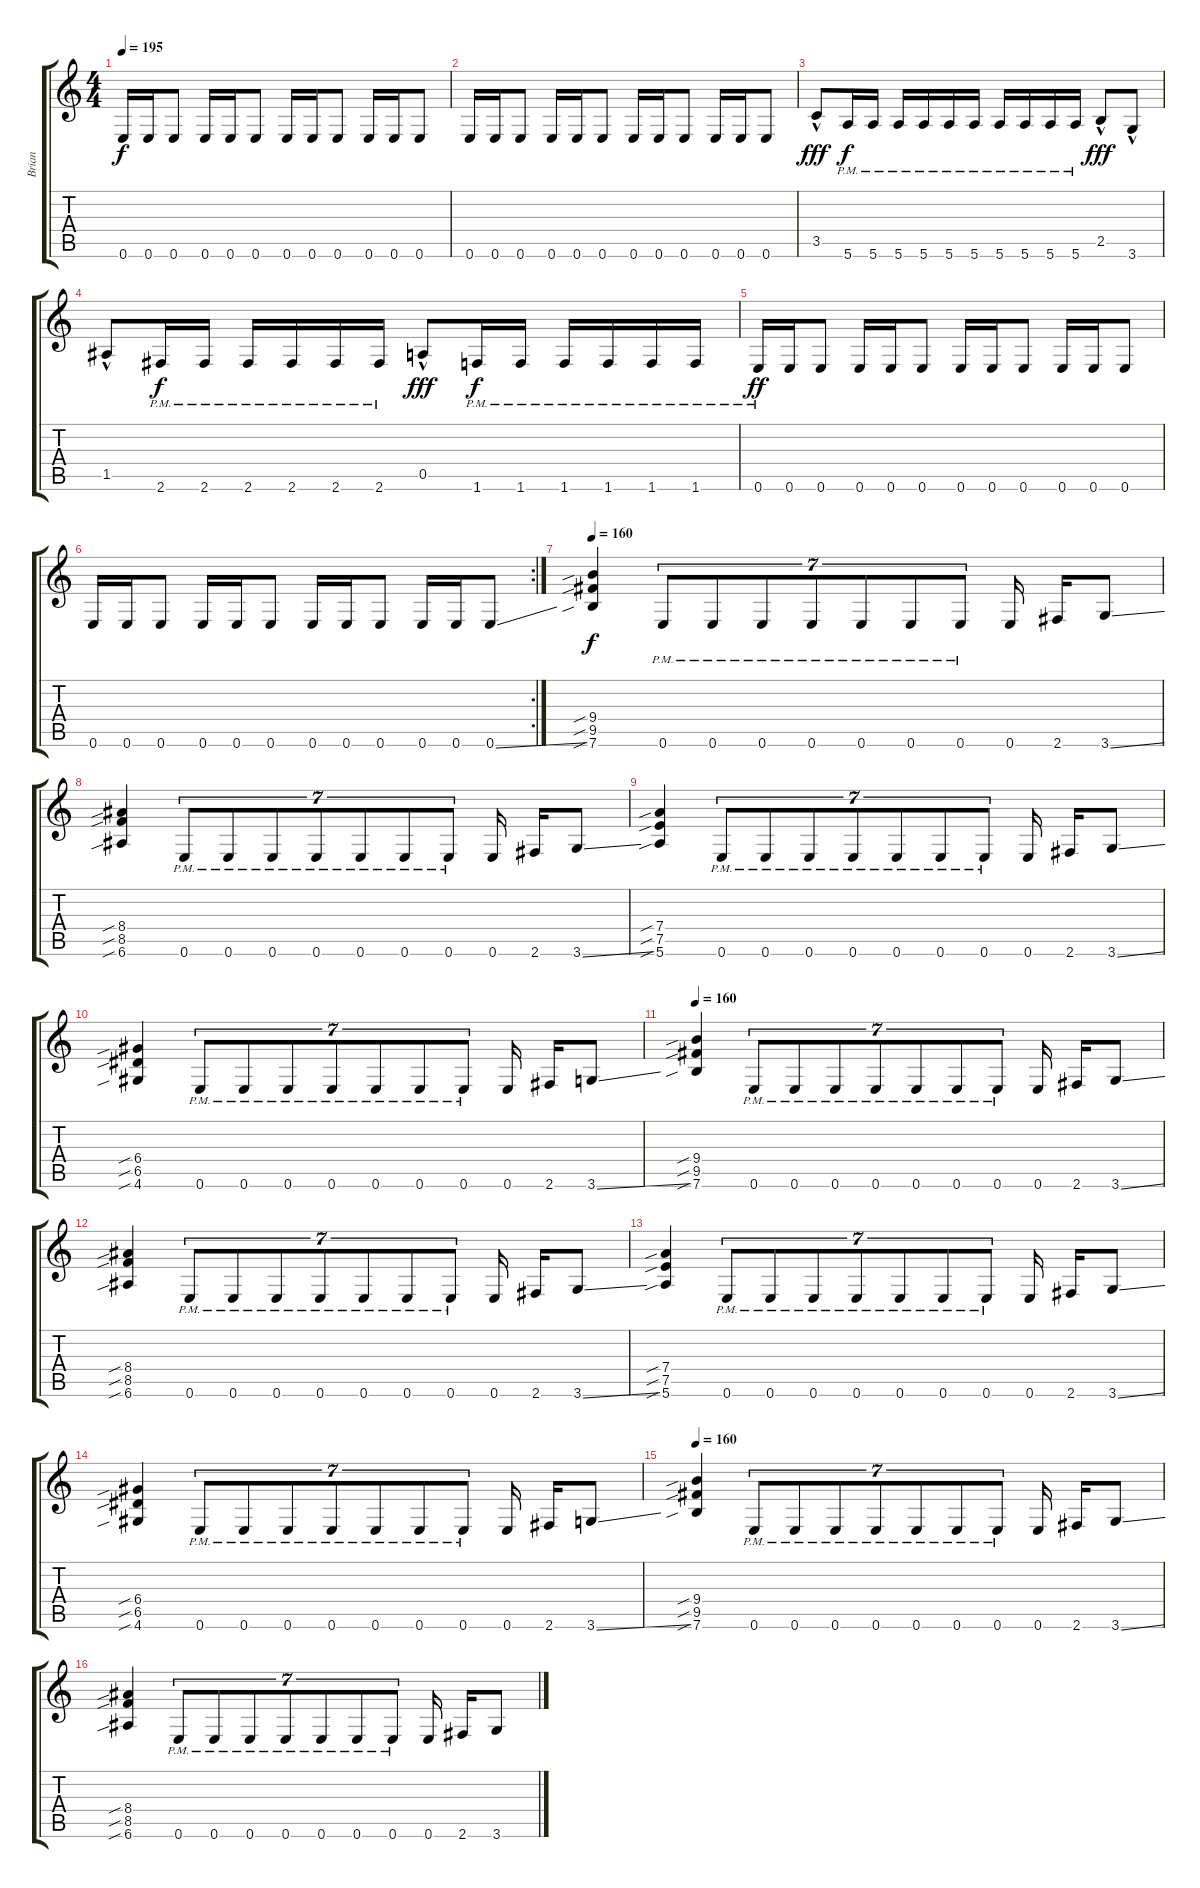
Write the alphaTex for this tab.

\track ("Brian" "Brian") {instrument distortionguitar}
\staff {score tabs}
\tuning (E4 B3 G3 D3 A2 E2) {hide}
\ts (4 4)
\tempo 195
\clef g2
\ks c
0.6.16{dy f} 0.6.16 0.6.8 0.6.16 0.6.16 0.6.8 0.6.16 0.6.16 0.6.8 0.6.16 0.6.16 0.6.8 |
0.6.16 0.6.16 0.6.8 0.6.16 0.6.16 0.6.8 0.6.16 0.6.16 0.6.8 0.6.16 0.6.16 0.6.8 |
3.5{hac}.8{dy fff} 5.6{pm}.16{dy f} 5.6{pm}.16 5.6{pm}.16 5.6{pm}.16 5.6{pm}.16 5.6{pm}.16 5.6{pm}.16 5.6{pm}.16 5.6{pm}.16 5.6{pm}.16 2.5{hac}.8{dy fff} 3.6{hac}.8 |
1.5{hac}.8 2.6{pm}.16{dy f} 2.6{pm}.16 2.6{pm}.16 2.6{pm}.16 2.6{pm}.16 2.6{pm}.16 0.5{hac}.8{dy fff} 1.6{pm}.16{dy f} 1.6{pm}.16 1.6{pm}.16 1.6{pm}.16 1.6{pm}.16 1.6{pm}.16 |
0.6{pm}.16{dy ff} 0.6.16 0.6.8 0.6.16 0.6.16 0.6.8 0.6.16 0.6.16 0.6.8 0.6.16 0.6.16 0.6.8 |
\rc 2
0.6.16 0.6.16 0.6.8 0.6.16 0.6.16 0.6.8 0.6.16 0.6.16 0.6.8 0.6.16 0.6.16 0.6{ss}.8 |
\tempo 160
(9.4{sib} 9.5{sib} 7.6{sib}).4{dy f} 0.6{pm}.8{tu (7 4)} 0.6{pm}.8{tu (7 4)} 0.6{pm}.8{tu (7 4)} 0.6{pm}.8{tu (7 4)} 0.6{pm}.8{tu (7 4)} 0.6{pm}.8{tu (7 4)} 0.6{pm}.8{tu (7 4)} 0.6.16 2.6.16 3.6{ss}.8 |
(8.4{sib} 8.5{sib} 6.6{sib}).4 0.6{pm}.8{tu (7 4)} 0.6{pm}.8{tu (7 4)} 0.6{pm}.8{tu (7 4)} 0.6{pm}.8{tu (7 4)} 0.6{pm}.8{tu (7 4)} 0.6{pm}.8{tu (7 4)} 0.6{pm}.8{tu (7 4)} 0.6.16 2.6.16 3.6{ss}.8 |
(7.4{sib} 7.5{sib} 5.6{sib}).4 0.6{pm}.8{tu (7 4)} 0.6{pm}.8{tu (7 4)} 0.6{pm}.8{tu (7 4)} 0.6{pm}.8{tu (7 4)} 0.6{pm}.8{tu (7 4)} 0.6{pm}.8{tu (7 4)} 0.6{pm}.8{tu (7 4)} 0.6.16 2.6.16 3.6{ss}.8 |
(6.4{sib} 6.5{sib} 4.6{sib}).4 0.6{pm}.8{tu (7 4)} 0.6{pm}.8{tu (7 4)} 0.6{pm}.8{tu (7 4)} 0.6{pm}.8{tu (7 4)} 0.6{pm}.8{tu (7 4)} 0.6{pm}.8{tu (7 4)} 0.6{pm}.8{tu (7 4)} 0.6.16 2.6.16 3.6{ss}.8 |
\tempo 160
(9.4{sib} 9.5{sib} 7.6{sib}).4 0.6{pm}.8{tu (7 4)} 0.6{pm}.8{tu (7 4)} 0.6{pm}.8{tu (7 4)} 0.6{pm}.8{tu (7 4)} 0.6{pm}.8{tu (7 4)} 0.6{pm}.8{tu (7 4)} 0.6{pm}.8{tu (7 4)} 0.6.16 2.6.16 3.6{ss}.8 |
(8.4{sib} 8.5{sib} 6.6{sib}).4 0.6{pm}.8{tu (7 4)} 0.6{pm}.8{tu (7 4)} 0.6{pm}.8{tu (7 4)} 0.6{pm}.8{tu (7 4)} 0.6{pm}.8{tu (7 4)} 0.6{pm}.8{tu (7 4)} 0.6{pm}.8{tu (7 4)} 0.6.16 2.6.16 3.6{ss}.8 |
(7.4{sib} 7.5{sib} 5.6{sib}).4 0.6{pm}.8{tu (7 4)} 0.6{pm}.8{tu (7 4)} 0.6{pm}.8{tu (7 4)} 0.6{pm}.8{tu (7 4)} 0.6{pm}.8{tu (7 4)} 0.6{pm}.8{tu (7 4)} 0.6{pm}.8{tu (7 4)} 0.6.16 2.6.16 3.6{ss}.8 |
(6.4{sib} 6.5{sib} 4.6{sib}).4 0.6{pm}.8{tu (7 4)} 0.6{pm}.8{tu (7 4)} 0.6{pm}.8{tu (7 4)} 0.6{pm}.8{tu (7 4)} 0.6{pm}.8{tu (7 4)} 0.6{pm}.8{tu (7 4)} 0.6{pm}.8{tu (7 4)} 0.6.16 2.6.16 3.6{ss}.8 |
\tempo 160
(9.4{sib} 9.5{sib} 7.6{sib}).4 0.6{pm}.8{tu (7 4)} 0.6{pm}.8{tu (7 4)} 0.6{pm}.8{tu (7 4)} 0.6{pm}.8{tu (7 4)} 0.6{pm}.8{tu (7 4)} 0.6{pm}.8{tu (7 4)} 0.6{pm}.8{tu (7 4)} 0.6.16 2.6.16 3.6{ss}.8 |
(8.4{sib} 8.5{sib} 6.6{sib}).4 0.6{pm}.8{tu (7 4)} 0.6{pm}.8{tu (7 4)} 0.6{pm}.8{tu (7 4)} 0.6{pm}.8{tu (7 4)} 0.6{pm}.8{tu (7 4)} 0.6{pm}.8{tu (7 4)} 0.6{pm}.8{tu (7 4)} 0.6.16 2.6.16 3.6{ss}.8
